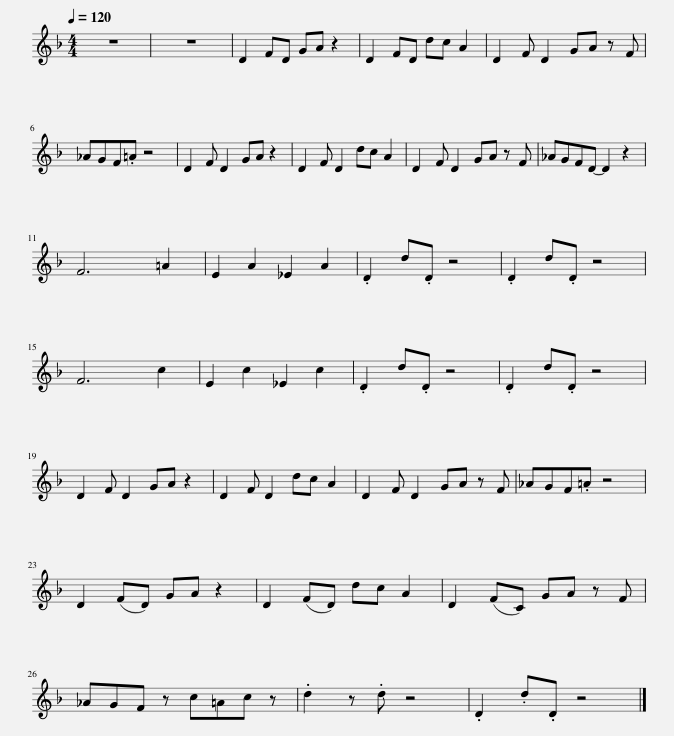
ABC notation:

X:1
L:1/8
Q:1/4=120
M:4/4
I:linebreak $
K:F
V:1 treble
V:1
 z8 | z8 | D2 FD GA z2 | D2 FD dc A2 | D2 F D2 GA z F |$ %5
 _AGF.=A z4 | D2 F D2 GA z2 | D2 F D2 dc A2 | D2 F D2 GA z F | _AGFD- D2 z2 |$ %10
 F6 =A2 | E2 A2 _E2 A2 | .D2 d.D z4 | .D2 d.D z4 |$ F6 c2 | %15
 E2 c2 _E2 c2 | .D2 d.D z4 | .D2 d.D z4 |$ D2 F D2 GA z2 | D2 F D2 dc A2 | %20
 D2 F D2 GA z F | _AGF.=A z4 |$ D2 (FD) GA z2 | D2 (FD) dc A2 | D2 (FC) GA z F |$ %25
 _AGF z c=Ac z | .d2 z .d z4 | .D2 .d.D z4 |] %28
